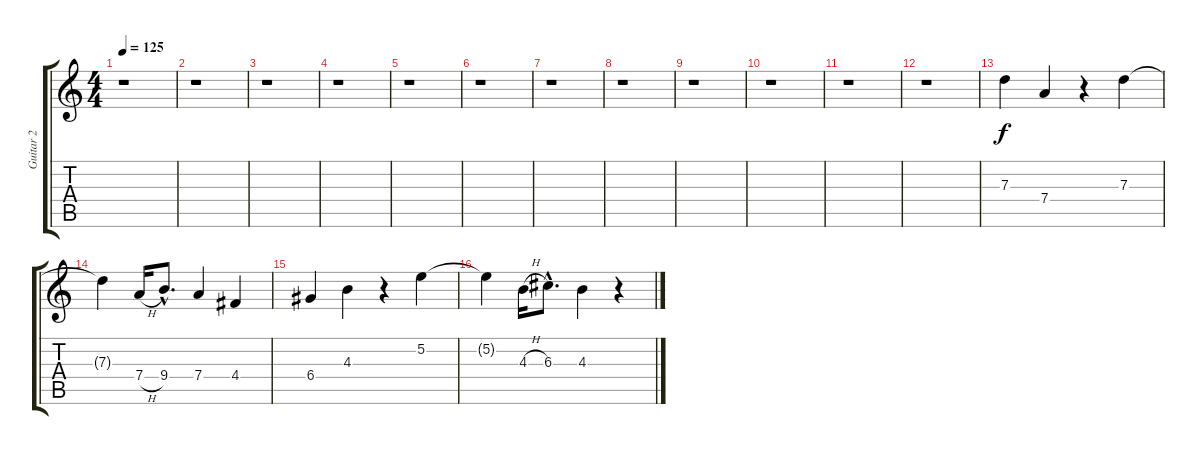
\track ("Guitar 2" "Guitar 2") {instrument electricguitarclean}
\staff {score tabs}
\tuning (E4 B3 G3 D3 A2 E2) {hide}
\ts (4 4)
\tempo 125
\clef g2
\ks c
r.1{dy f} |
r.1 |
r.1 |
r.1 |
r.1 |
r.1 |
r.1 |
r.1 |
r.1 |
r.1 |
r.1 |
r.1 |
7.3.4 7.4.4 r.4 7.3.4 |
7.3{t}.4 7.4{h}.16 9.4{hac}.8{d} 7.4.4 4.4.4 |
6.4.4 4.3.4 r.4 5.2.4 |
5.2{t}.4 4.3{h}.16 6.3{hac}.8{d} 4.3.4 r.4
